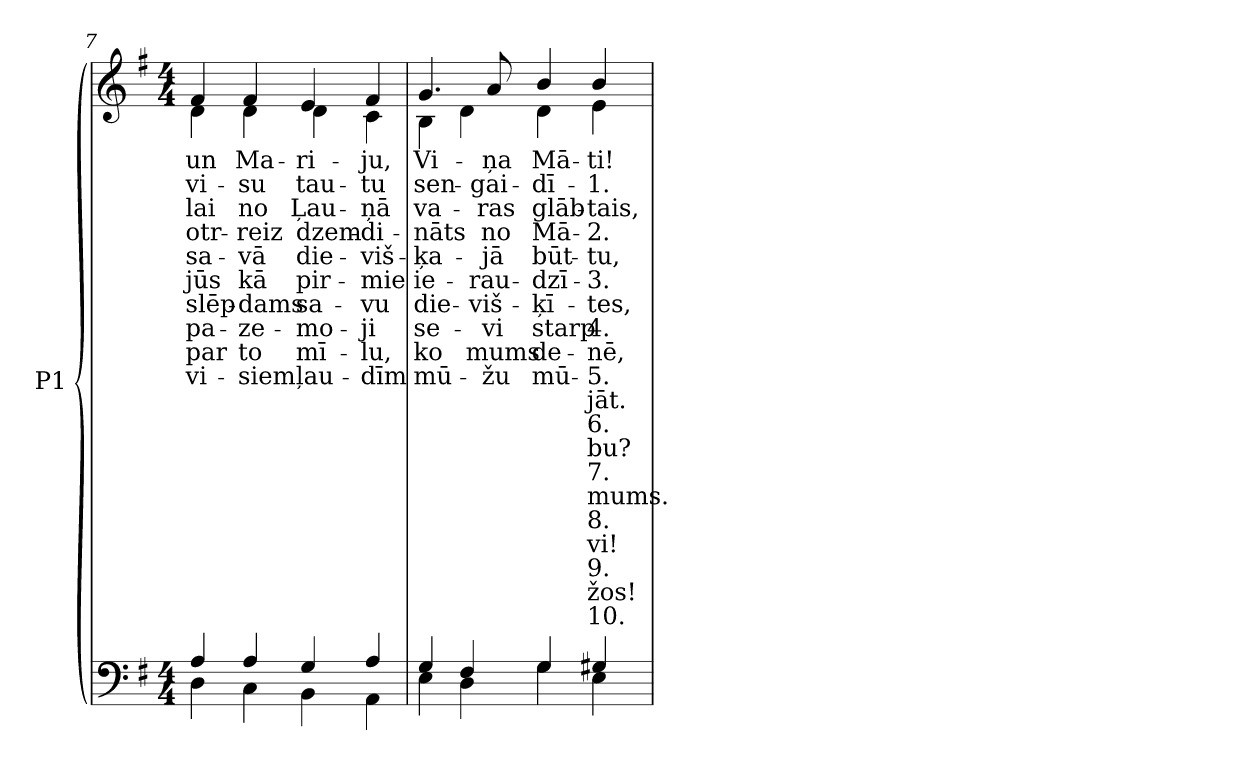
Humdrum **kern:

**kern	**kern	**text	**text	**text	**text	**text	**text	**text	**text	**text	**text	**text	**text	**text	**text	**text	**text	**text	**text	**text	**text
*part1	*part1	*part1	*part1	*part1	*part1	*part1	*part1	*part1	*part1	*part1	*part1	*part1	*part1	*part1	*part1	*part1	*part1	*part1	*part1	*part1	*part1
*staff2	*staff1	*staff1	*staff1	*staff1	*staff1	*staff1	*staff1	*staff1	*staff1	*staff1	*staff1	*staff1	*staff1	*staff1	*staff1	*staff1	*staff1	*staff1	*staff1	*staff1	*staff1
*I"P1	*	*	*	*	*	*	*	*	*	*	*	*	*	*	*	*	*	*	*	*	*
*clefF4	*clefG2	*	*	*	*	*	*	*	*	*	*	*	*	*	*	*	*	*	*	*	*
*k[f#]	*k[f#]	*	*	*	*	*	*	*	*	*	*	*	*	*	*	*	*	*	*	*	*
*G:	*G:	*	*	*	*	*	*	*	*	*	*	*	*	*	*	*	*	*	*	*	*
*M4/4	*M4/4	*	*	*	*	*	*	*	*	*	*	*	*	*	*	*	*	*	*	*	*
=7	=7	=7	=7	=7	=7	=7	=7	=7	=7	=7	=7	=7	=7	=7	=7	=7	=7	=7	=7	=7	=7
*^	*	*	*	*	*	*	*	*	*	*	*	*	*	*	*	*	*	*	*	*	*
!	!	!	!LO:LY:b:color=#000000	!LO:LY:b:color=#000000	!LO:LY:b:color=#000000	!LO:LY:b:color=#000000	!LO:LY:b:color=#000000	!LO:LY:b:color=#000000	!LO:LY:b:color=#000000	!LO:LY:b:color=#000000	!LO:LY:b:color=#000000	!LO:LY:b:color=#000000	!	!	!	!	!	!	!	!	!	!
*	*	*^	*	*	*	*	*	*	*	*	*	*	*	*	*	*	*	*	*	*	*	*
4Ai/	4Di\	4f#i/	4di\	un	vi-	lai	otr-	sa-	jūs	slēp-	-pa-	-par	vi-	.	.	.	.	.	.	.	.	.	.
!	!	!	!	!LO:LY:b:color=#000000	!LO:LY:b:color=#000000	!LO:LY:b:color=#000000	!LO:LY:b:color=#000000	!LO:LY:b:color=#000000	!LO:LY:b:color=#000000	!LO:LY:b:color=#000000	!LO:LY:b:color=#000000	!LO:LY:b:color=#000000	!LO:LY:b:color=#000000	!	!	!	!	!	!	!	!	!	!
4Ai/	4Ci\	4f#i/	4di\	Ma-	-su	no	-reiz	-vā	-kā	dams	ze-	-to	siem	.	.	.	.	.	.	.	.	.	.
!	!	!	!	!LO:LY:b:color=#000000	!LO:LY:b:color=#000000	!LO:LY:b:color=#000000	!LO:LY:b:color=#000000	!LO:LY:b:color=#000000	!LO:LY:b:color=#000000	!LO:LY:b:color=#000000	!LO:LY:b:color=#000000	!LO:LY:b:color=#000000	!LO:LY:b:color=#000000	!	!	!	!	!	!	!	!	!	!
4Gi/	4BBi\	4ei/	4di\	-ri-	tau-	Ļau-	dzem-	die-	pir-	-sa-	-mo-	-mī-	-ļau-	.	.	.	.	.	.	.	.	.	.
!	!	!	!	!LO:LY:b:color=#000000	!LO:LY:b:color=#000000	!LO:LY:b:color=#000000	!LO:LY:b:color=#000000	!LO:LY:b:color=#000000	!LO:LY:b:color=#000000	!LO:LY:b:color=#000000	!LO:LY:b:color=#000000	!LO:LY:b:color=#000000	!LO:LY:b:color=#000000	!	!	!	!	!	!	!	!	!	!
4Ai/	4AAi\	4f#i/	4ci\	-ju,	-tu	-ņā	-di-	-viš-	-mie	vu	ji	lu,	dīm	.	.	.	.	.	.	.	.	.	.
=8	=8	=8	=8	=8	=8	=8	=8	=8	=8	=8	=8	=8	=8	=8	=8	=8	=8	=8	=8	=8	=8	=8	=8
!	!	!	!	!LO:LY:b:color=#000000	!LO:LY:b:color=#000000	!LO:LY:b:color=#000000	!LO:LY:b:color=#000000	!LO:LY:b:color=#000000	!LO:LY:b:color=#000000	!LO:LY:b:color=#000000	!LO:LY:b:color=#000000	!LO:LY:b:color=#000000	!LO:LY:b:color=#000000	!	!	!	!	!	!	!	!	!	!
4Gi/	4Ei\	4.gi/	4Bi\	Vi-	sen-	va-	-nāts	-ķa-	ie-	-die-	-se-	-ko	mū-	.	.	.	.	.	.	.	.	.	.
4F#i/	4Di\	.	4di\	.	.	.	.	.	.	.	.	.	.	.	.	.	.	.	.	.	.	.	.
!	!	!	!	!LO:LY:b:color=#000000	!LO:LY:b:color=#000000	!LO:LY:b:color=#000000	!LO:LY:b:color=#000000	!LO:LY:b:color=#000000	!LO:LY:b:color=#000000	!LO:LY:b:color=#000000	!LO:LY:b:color=#000000	!LO:LY:b:color=#000000	!LO:LY:b:color=#000000	!	!	!	!	!	!	!	!	!	!
.	.	8ai/	.	-ņa	-gai-	-ras	no	-jā	-rau-	-viš-	-vi	mums	žu	.	.	.	.	.	.	.	.	.	.
!	!	!	!	!LO:LY:b:color=#000000	!LO:LY:b:color=#000000	!LO:LY:b:color=#000000	!LO:LY:b:color=#000000	!LO:LY:b:color=#000000	!LO:LY:b:color=#000000	!LO:LY:b:color=#000000	!LO:LY:b:color=#000000	!LO:LY:b:color=#000000	!LO:LY:b:color=#000000	!	!	!	!	!	!	!	!	!	!
4Gi/	4Gi\	4bi/	4di\	Mā-	-dī-	glāb-	Mā-	būt-	dzī-	-ķī-	-starp	de-	-mū-	.	.	.	.	.	.	.	.	.	.
!	!	!	!	!LO:LY:b:color=#000000	!LO:LY:b:color=#000000	!LO:LY:b:color=#000000	!LO:LY:b:color=#000000	!LO:LY:b:color=#000000	!LO:LY:b:color=#000000	!LO:LY:b:color=#000000	!LO:LY:b:color=#000000	!LO:LY:b:color=#000000	!LO:LY:b:color=#000000	!LO:LY:b:color=#000000	!LO:LY:b:color=#000000	!LO:LY:b:color=#000000	!LO:LY:b:color=#000000	!LO:LY:b:color=#000000	!LO:LY:b:color=#000000	!LO:LY:b:color=#000000	!LO:LY:b:color=#000000	!LO:LY:b:color=#000000	!LO:LY:b:color=#000000
4G#Xi/	4Ei\	4bi/	4ei\	-ti!	1.	-tais,	2.	-tu,	3.	-tes,	4.	-nē,	5.	-jāt.	6.	bu?	7.	mums.	8.	vi!	9.	žos!	10.
*v	*v	*	*	*	*	*	*	*	*	*	*	*	*	*	*	*	*	*	*	*	*	*	*
*	*v	*v	*	*	*	*	*	*	*	*	*	*	*	*	*	*	*	*	*	*	*	*
=	=	=	=	=	=	=	=	=	=	=	=	=	=	=	=	=	=	=	=	=	=
*-	*-	*-	*-	*-	*-	*-	*-	*-	*-	*-	*-	*-	*-	*-	*-	*-	*-	*-	*-	*-	*-
